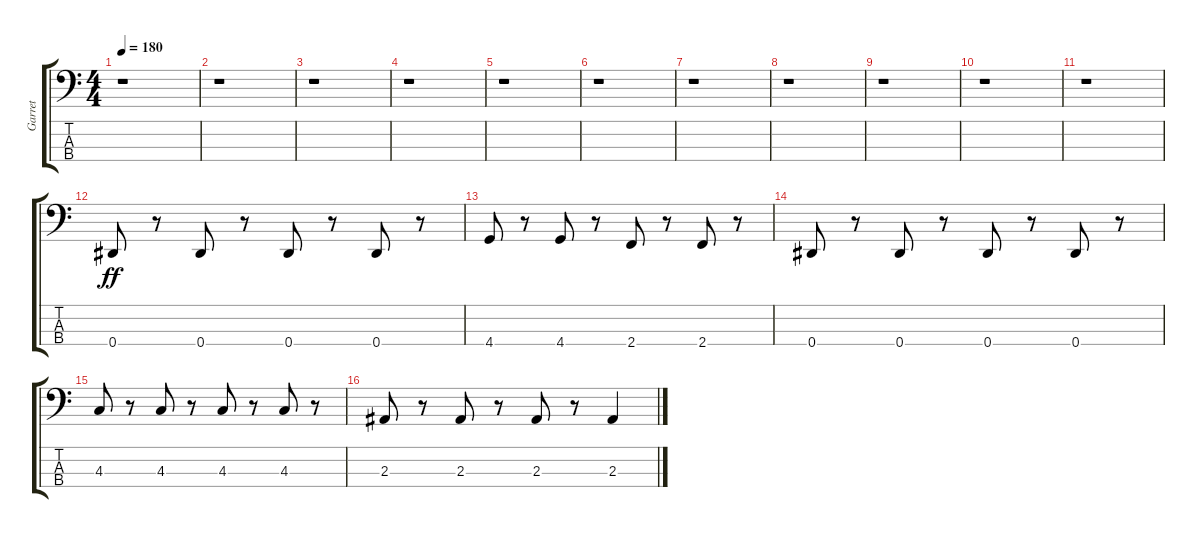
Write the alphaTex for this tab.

\track ("Garret" "Garret") {instrument electricbasspick}
\staff {score tabs}
\tuning (Gb2 Db2 Ab1 Eb1) {hide}
\ts (4 4)
\tempo 180
\clef f4
\ks c
r.1{dy ff instrument electricbasspick} |
r.1 |
r.1 |
r.1 |
r.1 |
r.1 |
r.1 |
r.1 |
r.1 |
r.1 |
r.1 |
0.4.8 r.8 0.4.8 r.8 0.4.8 r.8 0.4.8 r.8 |
4.4.8 r.8 4.4.8 r.8 2.4.8 r.8 2.4.8 r.8 |
0.4.8 r.8 0.4.8 r.8 0.4.8 r.8 0.4.8 r.8 |
4.3.8 r.8 4.3.8 r.8 4.3.8 r.8 4.3.8 r.8 |
2.3.8 r.8 2.3.8 r.8 2.3.8 r.8 2.3.4
